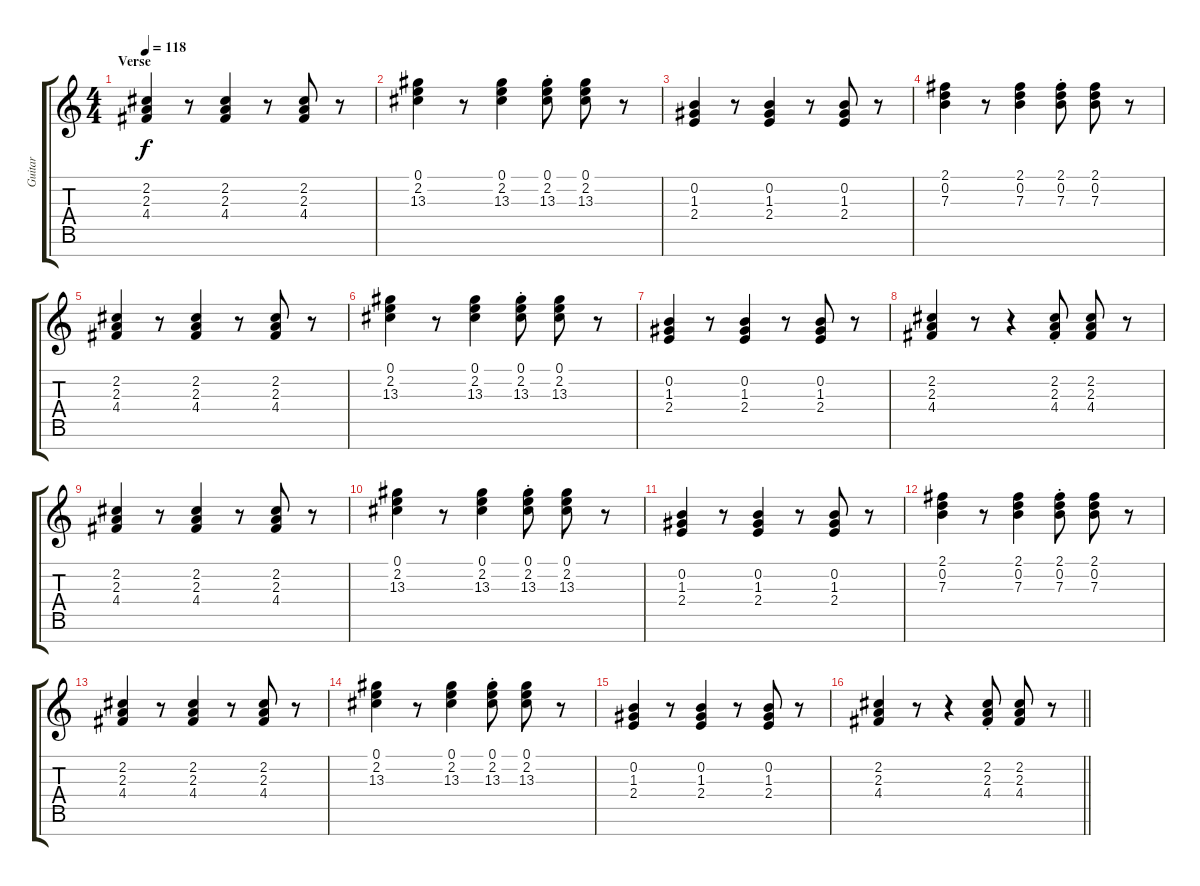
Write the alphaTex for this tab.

\track ("Guitar" "Guitar") {instrument acousticguitarsteel}
\staff {score tabs}
\tuning (E4 B3 G3 D3 A2 E2 B1) {hide}
\ts (4 4)
\section ("" "Verse")
\tempo 118
\clef g2
\ks c
(2.2 2.3 4.4).4{dy f} r.8 (2.2 2.3 4.4).4 r.8 (2.2 2.3 4.4).8 r.8 |
(0.1 2.2 13.3).4 r.8 (0.1 2.2 13.3).4 (0.1{st} 2.2{st} 13.3{st}).8 (0.1 2.2 13.3).8 r.8 |
(0.2 1.3 2.4).4 r.8 (0.2 1.3 2.4).4 r.8 (0.2 1.3 2.4).8 r.8 |
(2.1 0.2 7.3).4 r.8 (2.1 0.2 7.3).4 (2.1{st} 0.2{st} 7.3{st}).8 (2.1 0.2 7.3).8 r.8 |
(2.2 2.3 4.4).4 r.8 (2.2 2.3 4.4).4 r.8 (2.2 2.3 4.4).8 r.8 |
(0.1 2.2 13.3).4 r.8 (0.1 2.2 13.3).4 (0.1{st} 2.2{st} 13.3{st}).8 (0.1 2.2 13.3).8 r.8 |
(0.2 1.3 2.4).4 r.8 (0.2 1.3 2.4).4 r.8 (0.2 1.3 2.4).8 r.8 |
(2.2 2.3 4.4).4 r.8 r.4 (2.2{st} 2.3{st} 4.4{st}).8 (2.2 2.3 4.4).8 r.8 |
(2.2 2.3 4.4).4 r.8 (2.2 2.3 4.4).4 r.8 (2.2 2.3 4.4).8 r.8 |
(0.1 2.2 13.3).4 r.8 (0.1 2.2 13.3).4 (0.1{st} 2.2{st} 13.3{st}).8 (0.1 2.2 13.3).8 r.8 |
(0.2 1.3 2.4).4 r.8 (0.2 1.3 2.4).4 r.8 (0.2 1.3 2.4).8 r.8 |
(2.1 0.2 7.3).4 r.8 (2.1 0.2 7.3).4 (2.1{st} 0.2{st} 7.3{st}).8 (2.1 0.2 7.3).8 r.8 |
(2.2 2.3 4.4).4 r.8 (2.2 2.3 4.4).4 r.8 (2.2 2.3 4.4).8 r.8 |
(0.1 2.2 13.3).4 r.8 (0.1 2.2 13.3).4 (0.1{st} 2.2{st} 13.3{st}).8 (0.1 2.2 13.3).8 r.8 |
(0.2 1.3 2.4).4 r.8 (0.2 1.3 2.4).4 r.8 (0.2 1.3 2.4).8 r.8 |
\barLineRight lightlight
(2.2 2.3 4.4).4 r.8 r.4 (2.2{st} 2.3{st} 4.4{st}).8 (2.2 2.3 4.4).8 r.8
